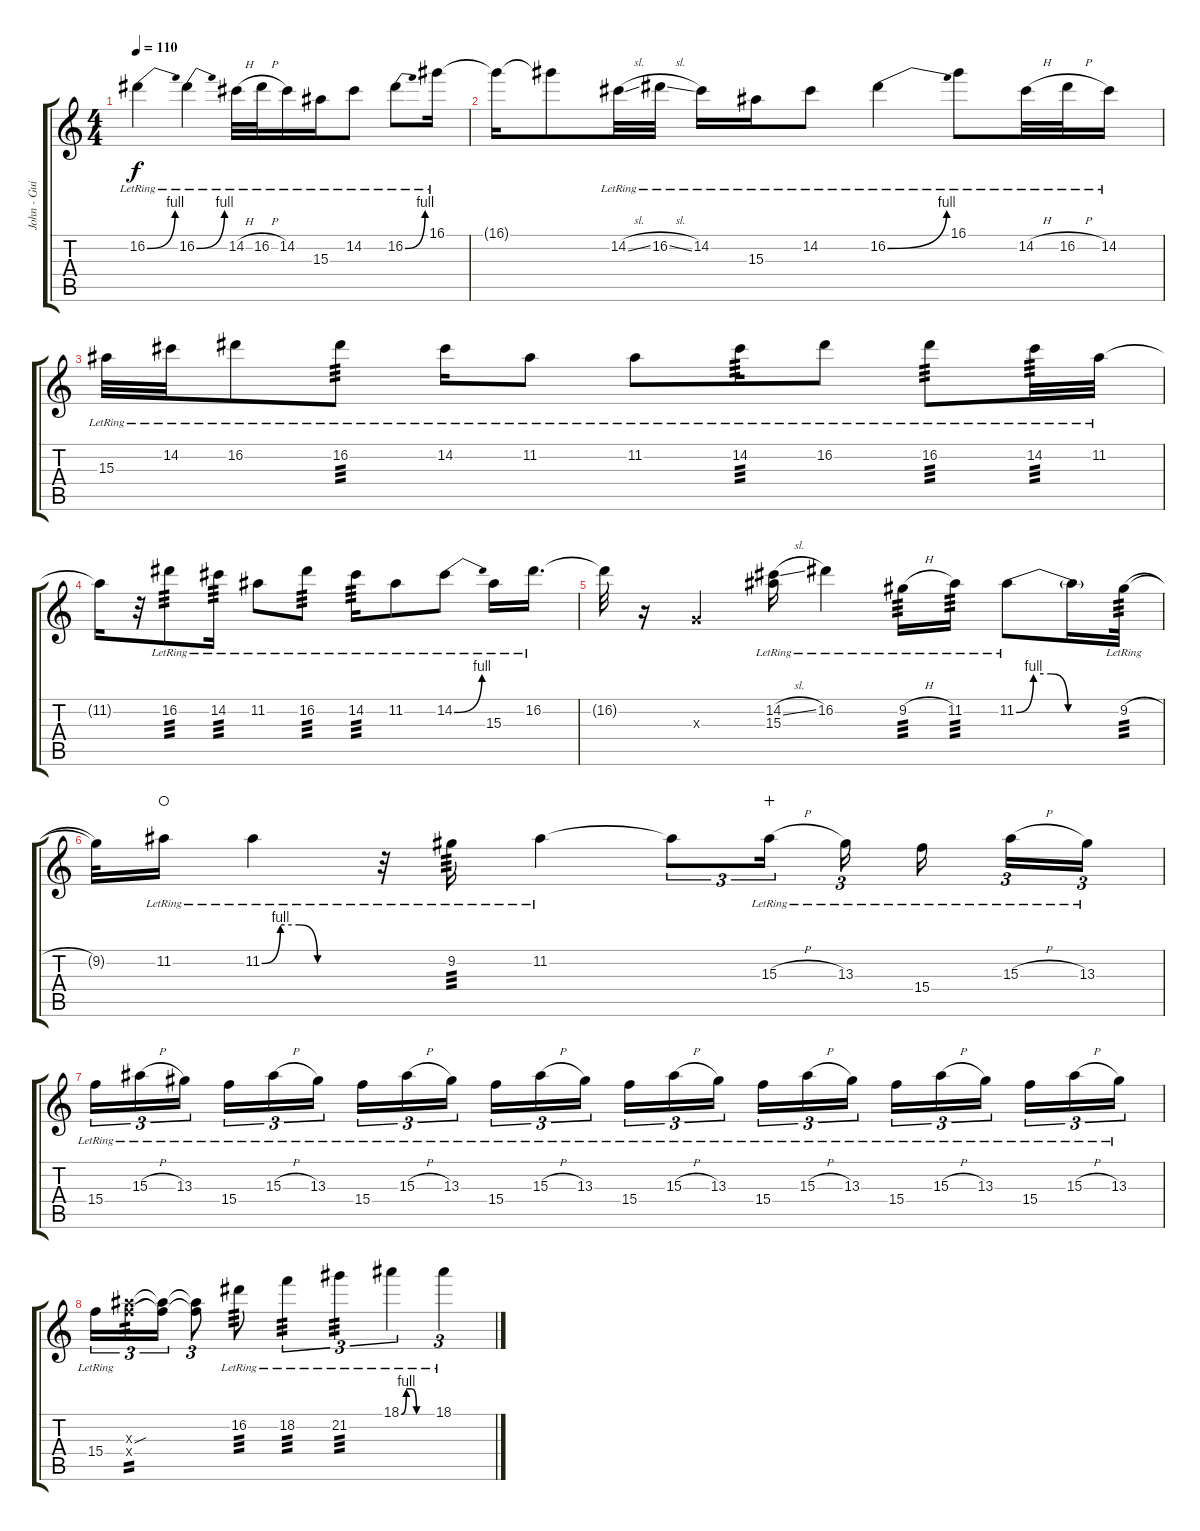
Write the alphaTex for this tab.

\track ("John - Guitar 1" "John - Gui") {instrument overdrivenguitar}
\staff {score tabs}
\tuning (E4 B3 G3 D3 A2 E2) {hide}
\ts (4 4)
\tempo 110
\clef g2
\ks c
16.2{be (bend 0 0 60 4) lr}.4{dy f} 16.2{be (bend 0 0 60 4) lr}.4 14.2{h lr}.32 16.2{h lr}.32 14.2{lr}.16 15.3{lr}.16 14.2{lr}.8 16.2{be (bend 0 0 60 4) lr}.8 16.1{lr}.16 |
16.1{t}.16 16.1{t}.8 14.2{sl lr}.32 16.2{sl lr}.32 14.2{lr}.16 15.3{lr}.16 14.2{lr}.8 16.2{be (bend 0 0 60 4) lr}.4 16.1{lr}.8 14.2{h lr}.32 16.2{h lr}.32 14.2{lr}.16 |
15.3{lr}.32 14.2{lr}.32 16.2{lr}.8 16.2{lr}.8{tp 3} 14.2{lr}.16 11.2{lr}.8 11.2{lr}.8 14.2{lr}.16{tp 3} 16.2{lr}.8 16.2{lr}.8{tp 3} 14.2{lr}.32{tp 3} 11.2{lr}.32 |
11.2{t}.16 r.32 16.2{lr}.8{tp 3} 14.2{lr}.16{tp 3} 11.2{lr}.8 16.2{lr}.8{tp 3} 14.2{lr}.16{tp 3} 11.2{lr}.8 14.2{be (bend 0 0 60 4) lr}.8 15.3{lr}.16 16.2{lr}.16{d} |
16.2{t}.32 r.16 0.3{x}.4 (14.2{sl lr} 15.3).16 16.2{lr}.4 9.2{h lr}.16{tp 3} 11.2{lr}.16{tp 3} 11.2{be (custom 0 0 10 4 20 4 30 0 60 0) lr}.8 11.2{t}.16 9.2{h lr}.32{tp 3} |
9.2{t}.32 11.2{lr}.16{waho} 11.2{be (custom 0 0 10 4 20 4 30 0 60 0) lr}.4 r.32 9.2{lr}.16{tp 3} 11.2{lr}.4 11.2{t}.8{tu (3 2)} 15.3{h lr}.16{tu (3 2) wahc beam splitsecondary} 13.3{lr}.16{tu (3 2) beam splitsecondary} 15.4{lr}.16{beam splitsecondary} 15.3{h lr}.16{tu (3 2)} 13.3{lr}.16{tu (3 2)} |
15.4{lr}.16{tu (3 2)} 15.3{h lr}.16{tu (3 2)} 13.3{lr}.16{tu (3 2) beam splitsecondary} 15.4{lr}.16{tu (3 2)} 15.3{h lr}.16{tu (3 2)} 13.3{lr}.16{tu (3 2)} 15.4{lr}.16{tu (3 2)} 15.3{h lr}.16{tu (3 2)} 13.3{lr}.16{tu (3 2) beam splitsecondary} 15.4{lr}.16{tu (3 2)} 15.3{h lr}.16{tu (3 2)} 13.3{lr}.16{tu (3 2)} 15.4{lr}.16{tu (3 2)} 15.3{h lr}.16{tu (3 2)} 13.3{lr}.16{tu (3 2) beam splitsecondary} 15.4{lr}.16{tu (3 2)} 15.3{h lr}.16{tu (3 2)} 13.3{lr}.16{tu (3 2)} 15.4{lr}.16{tu (3 2)} 15.3{h lr}.16{tu (3 2)} 13.3{lr}.16{tu (3 2) beam splitsecondary} 15.4{lr}.16{tu (3 2)} 15.3{h lr}.16{tu (3 2)} 13.3{lr}.16{tu (3 2)} |
15.4{lr}.16{tu (3 2)} (15.3{sou x} 15.4{x}).16{tu (3 2) tp 2} (15.3{t} 15.4{t}).16{tu (3 2)} (15.3{t} 15.4{t}).8{tu (3 2)} 16.2{lr}.8{tp 3} 18.2{lr}.4{tu (3 2) tp 3} 21.2{lr}.4{tu (3 2) tp 3} 18.1{be (custom 0 0 10 4 20 4 30 0 60 0) lr}.4{tu (3 2)} 18.1{lr}.4{tu (3 2)}
